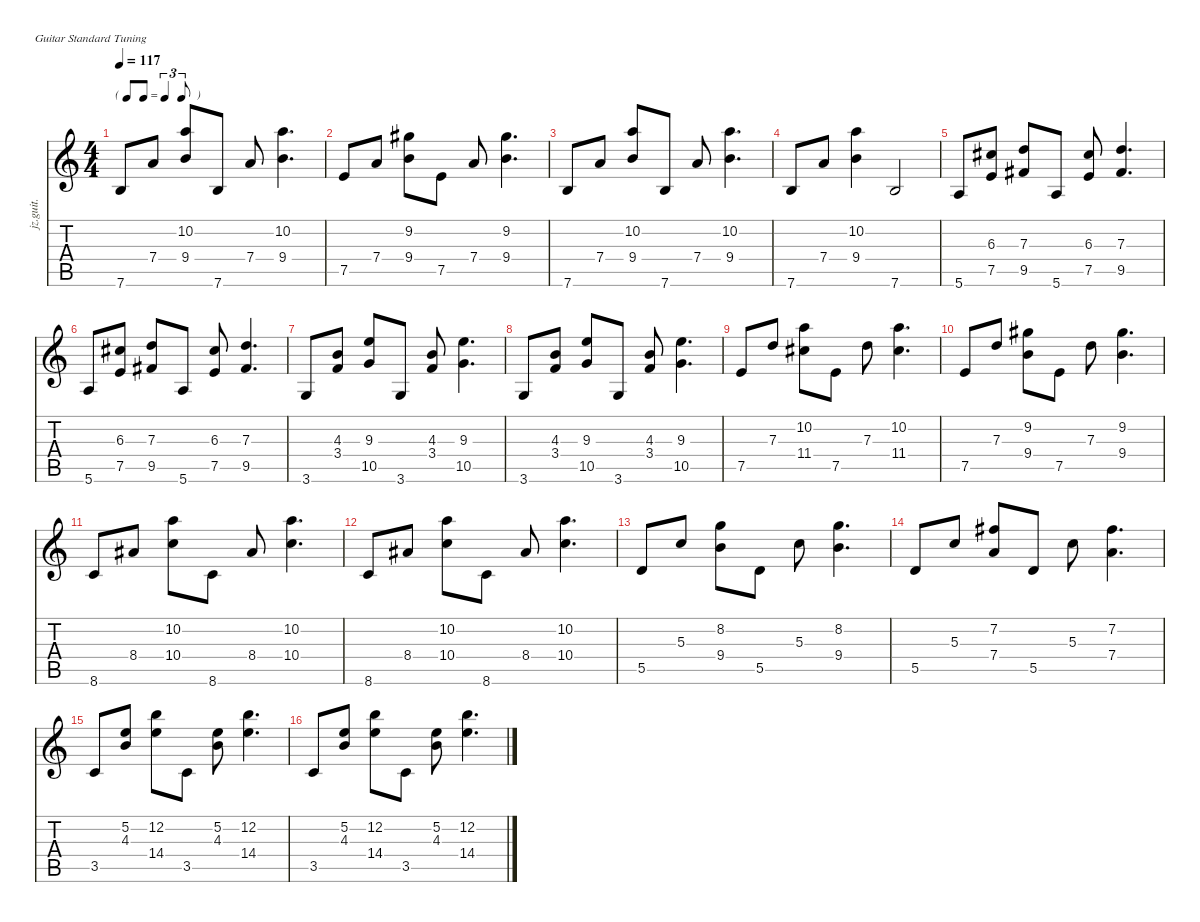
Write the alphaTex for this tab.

\defaultSystemsLayout 4
\hideDynamics
\bracketExtendMode nobrackets
\otherSystemsTrackNameOrientation horizontal
\track ("Guitare Rythm Tapping" "jz.guit.") {instrument electricguitarjazz}
\staff {score tabs}
\tuning (E4 B3 G3 D3 A2 E2)
\ts (4 4)
\tf triplet8th
\tempo 117
\clef g2
\ks c
7.6.8{dy f beam Up} 7.4.8{beam Up} (10.2 9.4).8{beam Up} 7.6.8{beam Up} 7.4.8{beam Up} (10.2 9.4).4{d beam Down} |
7.5.8{beam Up} 7.4.8{beam Up} (9.2{acc #} 9.4).8{beam Down} 7.5.8{beam Down} 7.4.8{beam Up} (9.2{acc #} 9.4).4{d beam Down} |
7.6.8{beam Up} 7.4.8{beam Up} (10.2 9.4).8{beam Up} 7.6.8{beam Up} 7.4.8{beam Up} (10.2 9.4).4{d beam Down} |
7.6.8{beam Up} 7.4.8{beam Up} (10.2 9.4).4{beam Down} 7.6.2{beam Up} |
5.6.8{beam Up} (6.3{acc #} 7.5).8{beam Up} (7.3 9.5{acc #}).8{beam Up} 5.6.8{beam Up} (6.3{acc #} 7.5).8{beam Up} (7.3 9.5{acc #}).4{d beam Up} |
5.6.8{beam Up} (6.3{acc #} 7.5).8{beam Up} (7.3 9.5{acc #}).8{beam Up} 5.6.8{beam Up} (6.3{acc #} 7.5).8{beam Up} (7.3 9.5{acc #}).4{d beam Up} |
3.6.8{beam Up} (4.3 3.4).8{beam Up} (9.3 10.5).8{beam Up} 3.6.8{beam Up} (4.3 3.4).8{beam Up} (9.3 10.5).4{d beam Down} |
3.6.8{beam Up} (4.3 3.4).8{beam Up} (9.3 10.5).8{beam Up} 3.6.8{beam Up} (4.3 3.4).8{beam Up} (9.3 10.5).4{d beam Down} |
7.5.8{beam Up} 7.3.8{beam Up} (10.2 11.4{acc #}).8{beam Down} 7.5.8{beam Down} 7.3.8{beam Down} (10.2 11.4{acc #}).4{d beam Down} |
7.5.8{beam Up} 7.3.8{beam Up} (9.2{acc #} 9.4).8{beam Down} 7.5.8{beam Down} 7.3.8{beam Down} (9.2{acc #} 9.4).4{d beam Down} |
8.6.8{beam Up} 8.4{acc #}.8{beam Up} (10.2 10.4).8{beam Down} 8.6.8{beam Down} 8.4{acc #}.8{beam Up} (10.2 10.4).4{d beam Down} |
8.6.8{beam Up} 8.4{acc #}.8{beam Up} (10.2 10.4).8{beam Down} 8.6.8{beam Down} 8.4{acc #}.8{beam Up} (10.2 10.4).4{d beam Down} |
5.5.8{beam Up} 5.3.8{beam Up} (8.2 9.4).8{beam Down} 5.5.8{beam Down} 5.3.8{beam Down} (8.2 9.4).4{d beam Down} |
5.5.8{beam Up} 5.3.8{beam Up} (7.2{acc #} 7.4).8{beam Up} 5.5.8{beam Up} 5.3.8{beam Down} (7.2{acc #} 7.4).4{d beam Down} |
3.5.8{beam Up} (5.2 4.3).8{beam Up} (12.2 14.4).8{beam Down} 3.5.8{beam Down} (5.2 4.3).8{beam Down} (12.2 14.4).4{d beam Down} |
3.5.8{beam Up} (5.2 4.3).8{beam Up} (12.2 14.4).8{beam Down} 3.5.8{beam Down} (5.2 4.3).8{beam Down} (12.2 14.4).4{d beam Down}
